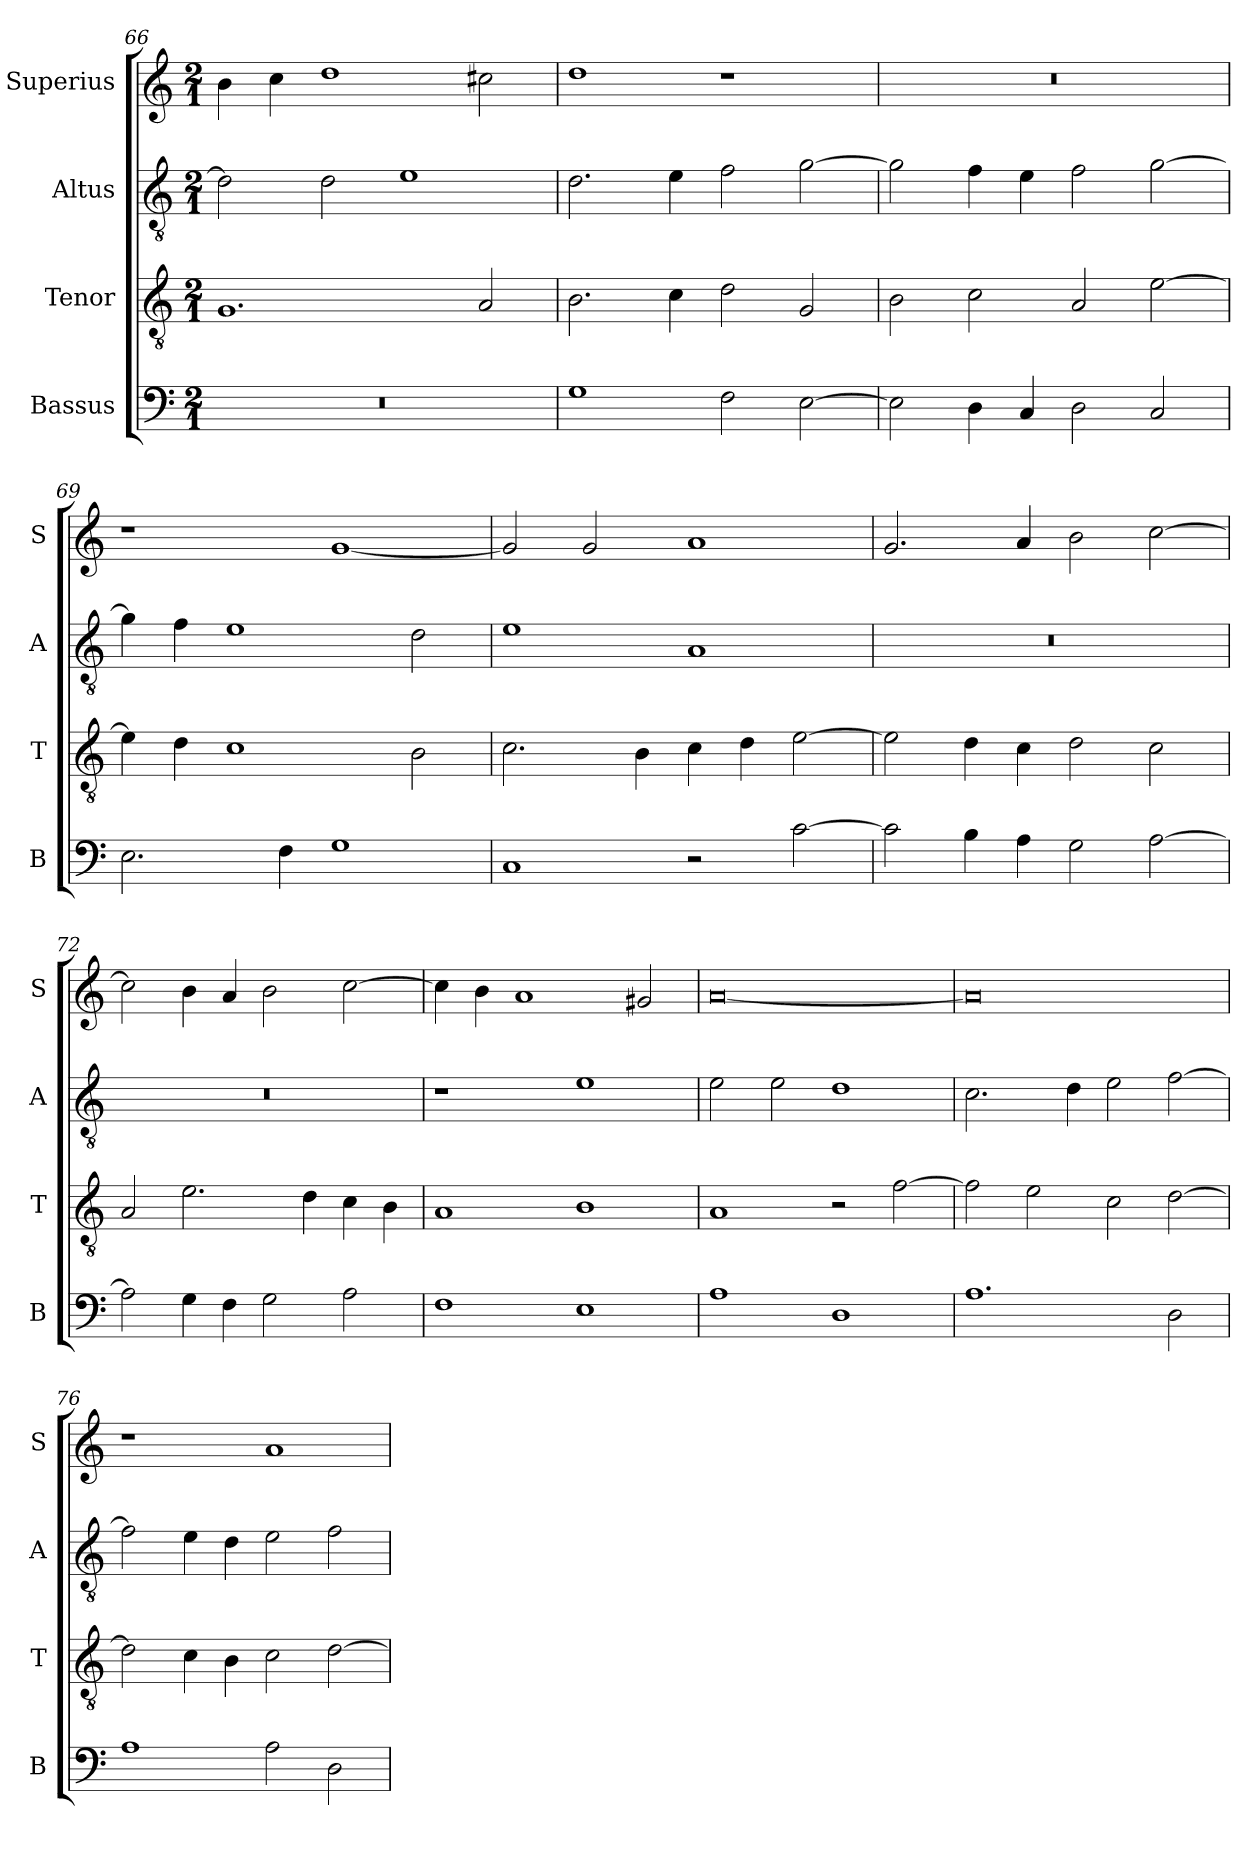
**kern	**kern	**kern	**kern
*part4	*part3	*part2	*part1
*staff4	*staff3	*staff2	*staff1
*I"Bassus	*I"Tenor	*I"Altus	*I"Superius
*I'B	*I'T	*I'A	*I'S
*clefF4	*clefGv2	*clefGv2	*clefG2
*k[]	*k[]	*k[]	*k[]
*C:	*C:	*C:	*C:
*M2/1	*M2/1	*M2/1	*M2/1
=66	=66	=66	=66
0r	1.G	2d]	4b
.	.	.	4cc
.	.	2d	1dd
.	.	1e	.
.	2A	.	2cc#X
=67	=67	=67	=67
1G	2.B	2.d	1dd
.	4c	4e	.
2F	2d	2f	1r
[2E	2G	[2g	.
=68	=68	=68	=68
2E]	2B	2g]	0r
4D	2c	4f	.
4C	.	4e	.
2D	2A	2f	.
2C	[2e	[2g	.
=69	=69	=69	=69
2.E	4e]	4g]	1r
.	4d	4f	.
.	1c	1e	.
4F	.	.	.
1G	.	.	[1g
.	2B	2d	.
=70	=70	=70	=70
1C	2.c	1e	2g]
.	.	.	2g
.	4B	.	.
2r	4c	1A	1a
.	4d	.	.
[2c	[2e	.	.
=71	=71	=71	=71
2c]	2e]	0r	2.g
4B	4d	.	.
4A	4c	.	4a
2G	2d	.	2b
[2A	2c	.	[2cc
=72	=72	=72	=72
2A]	2A	0r	2cc]
4G	2.e	.	4b
4F	.	.	4a
2G	.	.	2b
.	4d	.	.
2A	4c	.	[2cc
.	4B	.	.
=73	=73	=73	=73
1F	1A	1r	4cc]
.	.	.	4b
.	.	.	1a
1E	1B	1e	.
.	.	.	2g#X
=74	=74	=74	=74
1A	1A	2e	[0a
.	.	2e	.
1D	2r	1d	.
.	[2f	.	.
=75	=75	=75	=75
1.A	2f]	2.c	0a]
.	2e	.	.
.	.	4d	.
.	2c	2e	.
2D	[2d	[2f	.
=76	=76	=76	=76
1A	2d]	2f]	1r
.	4c	4e	.
.	4B	4d	.
2A	2c	2e	1a
2D	[2d	2f	.
=	=	=	=
*-	*-	*-	*-
